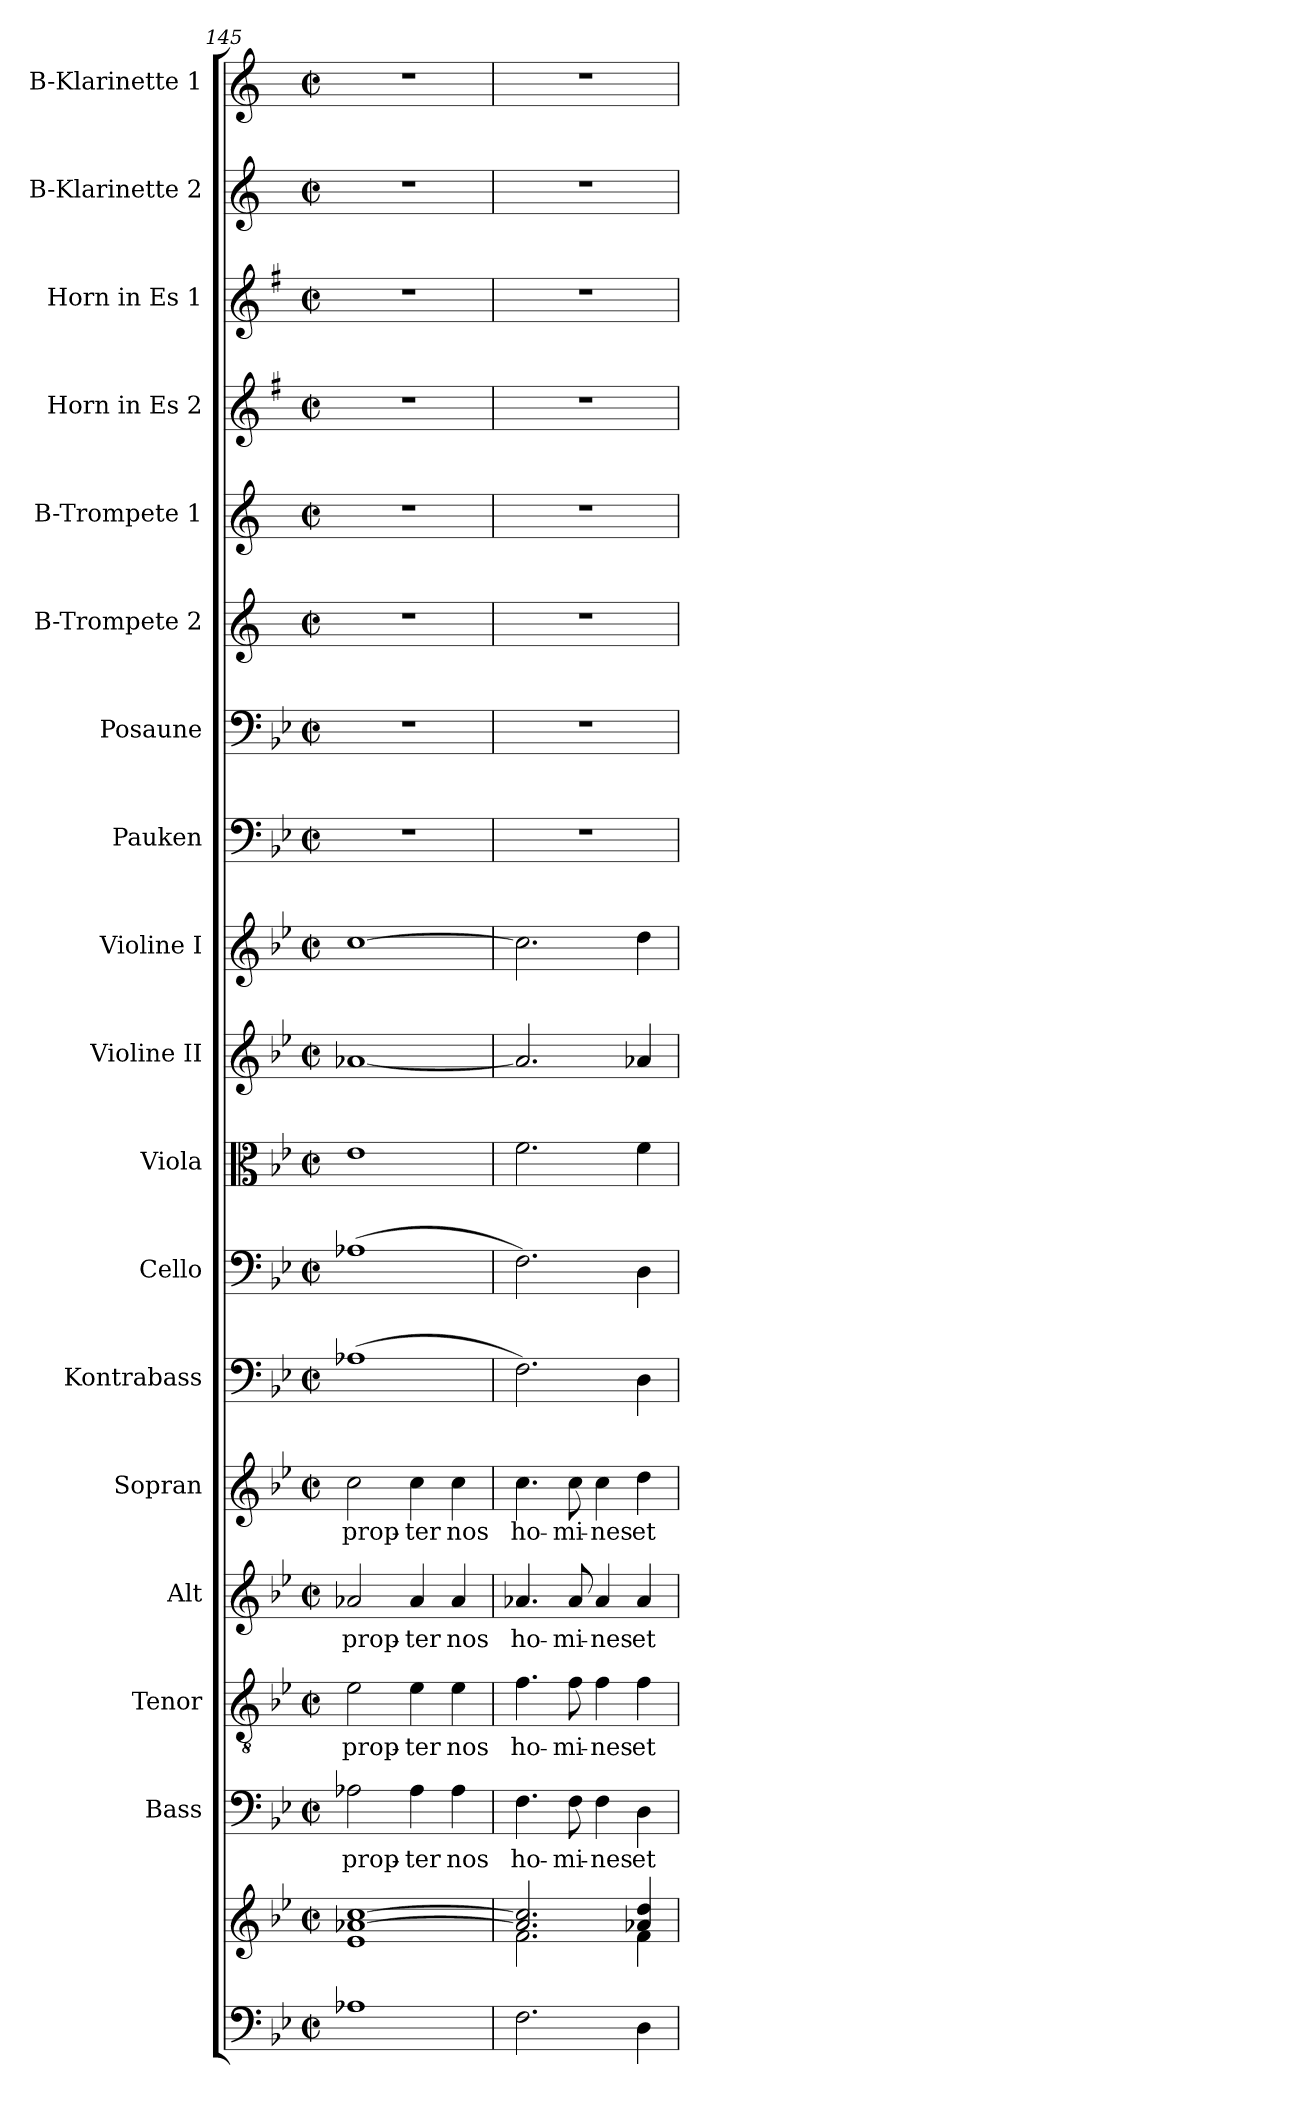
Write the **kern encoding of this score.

**kern	**kern	**kern	**text	**kern	**text	**kern	**text	**kern	**text	**kern	**kern	**kern	**kern	**kern	**kern	**kern	**kern	**kern	**kern	**kern	**kern	**kern
*part18	*part18	*part17	*part17	*part16	*part16	*part15	*part15	*part14	*part14	*part13	*part12	*part11	*part10	*part9	*part8	*part7	*part6	*part5	*part4	*part3	*part2	*part1
*staff19	*staff18	*staff17	*staff17	*staff16	*staff16	*staff15	*staff15	*staff14	*staff14	*staff13	*staff12	*staff11	*staff10	*staff9	*staff8	*staff7	*staff6	*staff5	*staff4	*staff3	*staff2	*staff1
*	*	*I"Bass	*	*I"Tenor	*	*I"Alt	*	*I"Sopran	*	*I"Kontrabass	*I"Cello	*I"Viola	*I"Violine II	*I"Violine I	*I"Pauken	*I"Posaune	*I"B-Trompete 2	*I"B-Trompete 1	*I"Horn in Es 2	*I"Horn in Es 1	*I"B-Klarinette 2	*I"B-Klarinette 1
*	*	*I'B.	*	*I'T.	*	*I'A.	*	*I'S.	*	*I'Kb.	*	*I'Vla.	*I'Vl. II	*I'Vl. I	*I'Pk.	*I'Pos.	*I'B Trp. 2	*I'B Trp. 1	*	*	*I'B Kl. 2	*I'B Kl. 1
!!LO:PB:g=z
*clefF4	*clefG2	*clefF4	*	*clefGv2	*	*clefG2	*	*clefG2	*	*clefF4	*clefF4	*clefC3	*clefG2	*clefG2	*clefF4	*clefF4	*clefG2	*clefG2	*clefG2	*clefG2	*clefG2	*clefG2
*	*	*	*	*	*	*	*	*	*	*ITrd7c12	*	*	*	*	*	*	*ITrd1c2	*ITrd1c2	*ITrd5c9	*ITrd5c9	*ITrd1c2	*ITrd1c2
*k[b-e-]	*k[b-e-]	*k[b-e-]	*	*k[b-e-]	*	*k[b-e-]	*	*k[b-e-]	*	*k[b-e-]	*k[b-e-]	*k[b-e-]	*k[b-e-]	*k[b-e-]	*k[b-e-]	*k[b-e-]	*k[b-e-]	*k[b-e-]	*k[b-e-]	*k[b-e-]	*k[b-e-]	*k[b-e-]
*B-:	*B-:	*B-:	*	*B-:	*	*B-:	*	*B-:	*	*B-:	*B-:	*B-:	*B-:	*B-:	*B-:	*B-:	*B-:	*B-:	*B-:	*B-:	*B-:	*B-:
*M2/2	*M2/2	*M2/2	*	*M2/2	*	*M2/2	*	*M2/2	*	*M2/2	*M2/2	*M2/2	*M2/2	*M2/2	*M2/2	*M2/2	*M2/2	*M2/2	*M2/2	*M2/2	*M2/2	*M2/2
*met(c|)	*met(c|)	*met(c|)	*	*met(c|)	*	*met(c|)	*	*met(c|)	*	*met(c|)	*met(c|)	*met(c|)	*met(c|)	*met(c|)	*met(c|)	*met(c|)	*met(c|)	*met(c|)	*met(c|)	*met(c|)	*met(c|)	*met(c|)
=145	=145	=145	=145	=145	=145	=145	=145	=145	=145	=145	=145	=145	=145	=145	=145	=145	=145	=145	=145	=145	=145	=145
*	*^	*	*	*	*	*	*	*	*	*	*	*	*	*	*	*	*	*	*	*	*	*
!	!	!	!	!LO:LY:b	!	!LO:LY:b	!	!LO:LY:b	!	!LO:LY:b	!	!	!	!	!	!	!	!	!	!	!	!	!
1A-X	[>1a-X [>1cc	1e-	2A-X\	prop-	2e-\	prop-	2a-X/	prop-	2cc\	prop-	(>1AA-X	(>1A-X	1e-	[1a-X	[1cc	1r	1r	1r	1r	1r	1r	1r	1r
!	!	!	!	!LO:LY:b	!	!LO:LY:b	!	!LO:LY:b	!	!LO:LY:b	!	!	!	!	!	!	!	!	!	!	!	!	!
.	.	.	4A-\	-ter	4e-\	-ter	4a-/	-ter	4cc\	-ter	.	.	.	.	.	.	.	.	.	.	.	.	.
!	!	!	!	!LO:LY:b	!	!LO:LY:b	!	!LO:LY:b	!	!LO:LY:b	!	!	!	!	!	!	!	!	!	!	!	!	!
.	.	.	4A-\	nos	4e-\	nos	4a-/	nos	4cc\	nos	.	.	.	.	.	.	.	.	.	.	.	.	.
=146	=146	=146	=146	=146	=146	=146	=146	=146	=146	=146	=146	=146	=146	=146	=146	=146	=146	=146	=146	=146	=146	=146	=146
!	!	!	!	!LO:LY:b	!	!LO:LY:b	!	!LO:LY:b	!	!LO:LY:b	!	!	!	!	!	!	!	!	!	!	!	!	!
2.F\	2.a-/] 2.cc/]	2.f\	4.F\	ho-	4.f\	ho-	4.a-X/	ho-	4.cc\	ho-	2.FF\)	2.F\)	2.f\	2.a-/]	2.cc\]	1r	1r	1r	1r	1r	1r	1r	1r
!	!	!	!	!LO:LY:b	!	!LO:LY:b	!	!LO:LY:b	!	!LO:LY:b	!	!	!	!	!	!	!	!	!	!	!	!	!
.	.	.	8F\	-mi-	8f\	-mi-	8a-/	-mi-	8cc\	-mi-	.	.	.	.	.	.	.	.	.	.	.	.	.
!	!	!	!	!LO:LY:b	!	!LO:LY:b	!	!LO:LY:b	!	!LO:LY:b	!	!	!	!	!	!	!	!	!	!	!	!	!
.	.	.	4F\	-nes	4f\	-nes	4a-/	-nes	4cc\	-nes	.	.	.	.	.	.	.	.	.	.	.	.	.
!	!	!	!	!LO:LY:b	!	!LO:LY:b	!	!LO:LY:b	!	!LO:LY:b	!	!	!	!	!	!	!	!	!	!	!	!	!
4D\	4a-X/ 4dd/	4f\	4D\	et	4f\	et	4a-/	et	4dd\	et	4DD\	4D\	4f\	4a-X/	4dd\	.	.	.	.	.	.	.	.
*	*v	*v	*	*	*	*	*	*	*	*	*	*	*	*	*	*	*	*	*	*	*	*	*
=	=	=	=	=	=	=	=	=	=	=	=	=	=	=	=	=	=	=	=	=	=	=
*-	*-	*-	*-	*-	*-	*-	*-	*-	*-	*-	*-	*-	*-	*-	*-	*-	*-	*-	*-	*-	*-	*-
